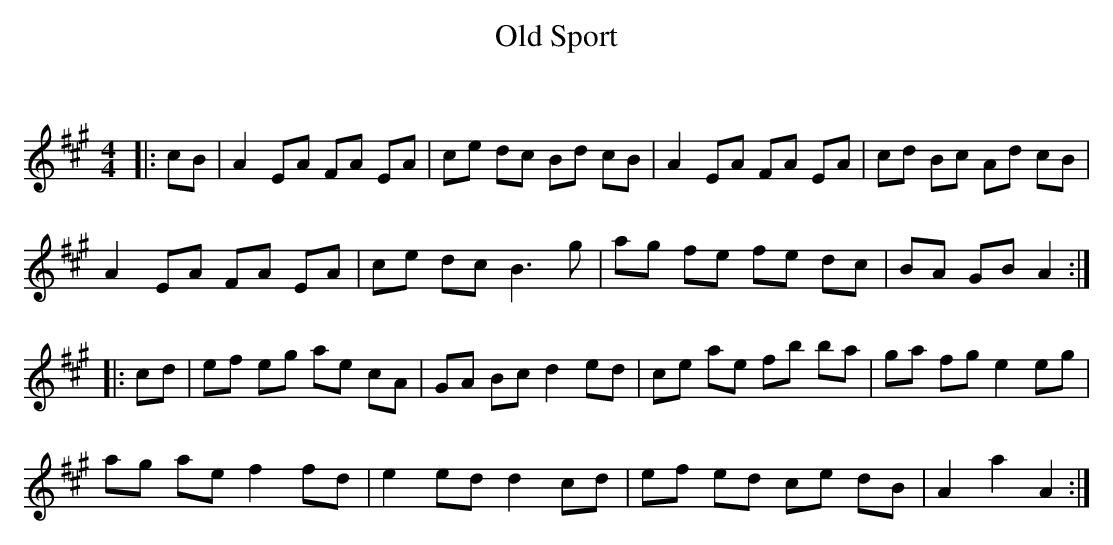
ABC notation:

X:1
T: Old Sport
C:
Q: 232
K:A
M:4/4
L:1/8
|:cB|A2 EA FA EA|ce dc Bd cB|A2 EA FA EA|cd Bc Ad cB|
A2 EA FA EA|ce dc B3g|ag fe fe dc|BA GB A2:|
|:cd|ef eg ae cA|GA Bc d2 ed|ce ae fb ba|ga fg e2 eg|
ag ae f2 fd|e2 ed d2 cd|ef ed ce dB|A2 a2 A2:|
